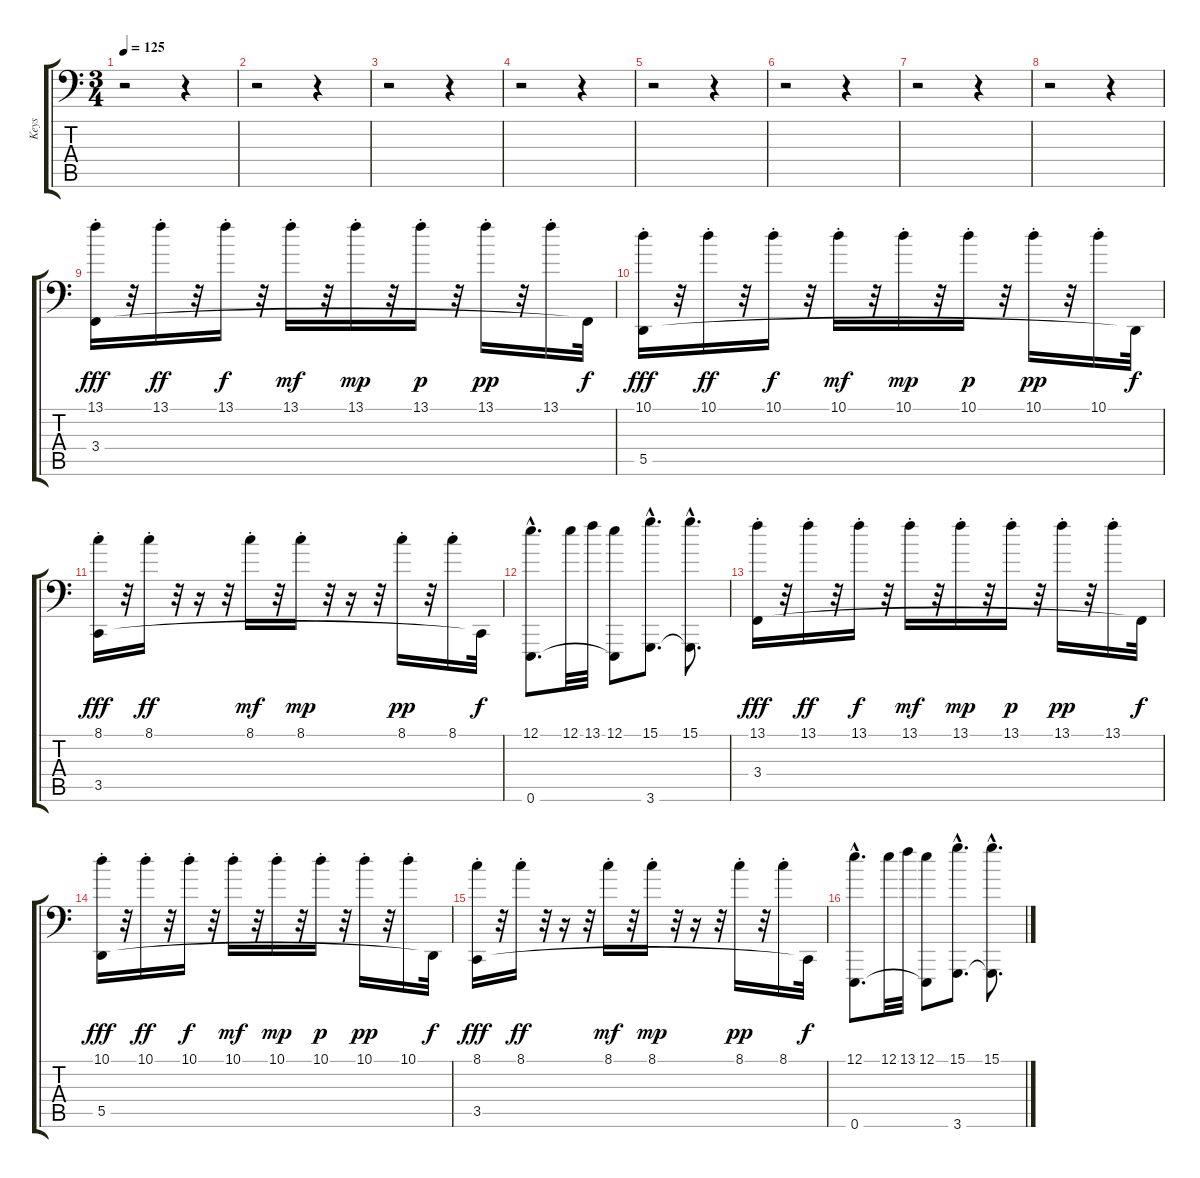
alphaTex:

\track ("Keys" "Keys") {instrument acousticgrandpiano}
\staff {score tabs}
\tuning (E4 B3 G3 D2 A1 E1) {hide}
\ts (3 4)
\tempo 125
\clef f4
\ks c
r.2{dy f} r.4 |
r.2 r.4 |
r.2 r.4 |
r.2 r.4 |
r.2 r.4 |
r.2 r.4 |
r.2 r.4 |
r.2 r.4 |
(13.1{st} 3.4).16{dy fff} r.32 13.1{st}.16{dy ff} r.32 13.1{st}.16{dy f} r.32 13.1{st}.16{dy mf} r.32 13.1{st}.16{dy mp} r.32 13.1{st}.16{dy p} r.32 13.1{st}.16{dy pp} r.32 13.1{st}.16 3.4{t}.32{dy f} |
(10.1{st} 5.5).16{dy fff} r.32 10.1{st}.16{dy ff} r.32 10.1{st}.16{dy f} r.32 10.1{st}.16{dy mf} r.32 10.1{st}.16{dy mp} r.32 10.1{st}.16{dy p} r.32 10.1{st}.16{dy pp} r.32 10.1{st}.16 5.5{t}.32{dy f} |
(8.1{st} 3.5).16{dy fff} r.32 8.1{st}.16{dy ff} r.32 r.16 r.32 8.1{st}.16{dy mf} r.32 8.1{st}.16{dy mp} r.32 r.16 r.32 8.1{st}.16{dy pp} r.32 8.1{st}.16 3.5{t}.32{dy f} |
(12.1{hac} 0.6{hac}).8{d} 12.1.32 13.1.32 (12.1 0.6{t}).8 (15.1{hac} 3.6{hac}).8{d} (15.1{hac} 3.6{hac t}).8{d} |
(13.1{st} 3.4).16{dy fff} r.32 13.1{st}.16{dy ff} r.32 13.1{st}.16{dy f} r.32 13.1{st}.16{dy mf} r.32 13.1{st}.16{dy mp} r.32 13.1{st}.16{dy p} r.32 13.1{st}.16{dy pp} r.32 13.1{st}.16 3.4{t}.32{dy f} |
(10.1{st} 5.5).16{dy fff} r.32 10.1{st}.16{dy ff} r.32 10.1{st}.16{dy f} r.32 10.1{st}.16{dy mf} r.32 10.1{st}.16{dy mp} r.32 10.1{st}.16{dy p} r.32 10.1{st}.16{dy pp} r.32 10.1{st}.16 5.5{t}.32{dy f} |
(8.1{st} 3.5).16{dy fff} r.32 8.1{st}.16{dy ff} r.32 r.16 r.32 8.1{st}.16{dy mf} r.32 8.1{st}.16{dy mp} r.32 r.16 r.32 8.1{st}.16{dy pp} r.32 8.1{st}.16 3.5{t}.32{dy f} |
(12.1{hac} 0.6{hac}).8{d} 12.1.32 13.1.32 (12.1 0.6{t}).8 (15.1{hac} 3.6{hac}).8{d} (15.1{hac} 3.6{hac t}).8{d}
